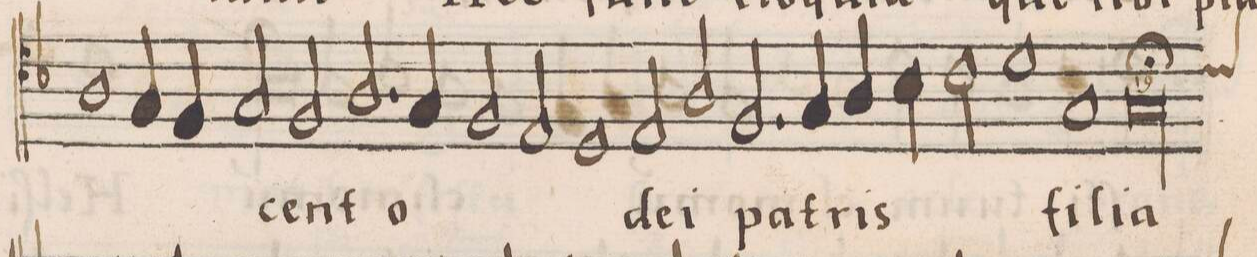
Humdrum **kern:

**kern	**text	**text
*I"ALTVS	*	*
*clefC4	*	*
*k[b-]	*	*
*met(C)	*	*
*M2/1	*	*
1A\	.	.
=73-	=73-	=73-
4G/	.	.
4F/	.	.
2G/	.	.
2F/	-cent	.
=74-	=74-	=74-
2.A/	o	.
4G/	.	.
2F/	.	.
2E/	.	.
=75-	=75-	=75-
1D	.	.
2E/	de-	.
2A/	-i	.
=76-	=76-	=76-
2.F/	pa-	.
4G/	-tris	.
4A/	.	.
4B-\	.	.
2c\	.	.
=77-	=77-	=77-
1d	fi-	.
1G	-li-	.
=78-	=78-	=78-
*custos:c	*	*
0G;l\	-a	.
=79-	=79-	=79-
*-	*-	*-
